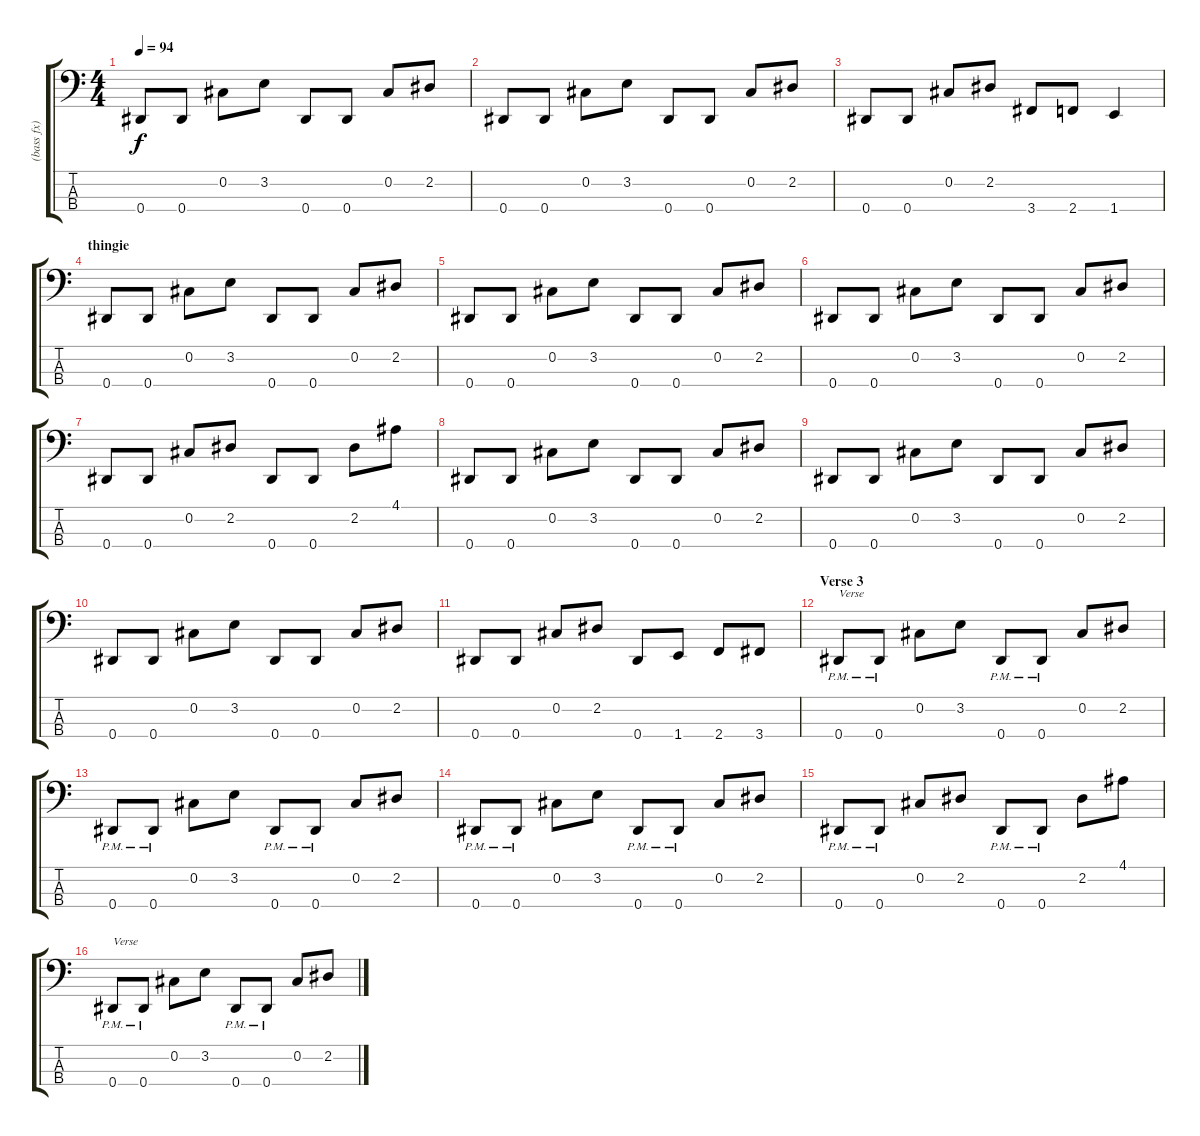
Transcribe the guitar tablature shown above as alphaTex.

\track ("(bass fx)" "(bass fx)") {instrument distortionguitar}
\staff {score tabs}
\tuning (Gb2 Db2 Ab1 Eb1) {hide}
\ts (4 4)
\tempo 94
\clef f4
\ks c
0.4.8{dy f} 0.4.8 0.2.8 3.2.8 0.4.8 0.4.8 0.2.8 2.2.8 |
0.4.8 0.4.8 0.2.8 3.2.8 0.4.8 0.4.8 0.2.8 2.2.8 |
0.4.8 0.4.8 0.2.8 2.2.8 3.4.8 2.4.8 1.4.4 |
\section ("" "thingie")
0.4.8 0.4.8 0.2.8 3.2.8 0.4.8 0.4.8 0.2.8 2.2.8 |
0.4.8 0.4.8 0.2.8 3.2.8 0.4.8 0.4.8 0.2.8 2.2.8 |
0.4.8 0.4.8 0.2.8 3.2.8 0.4.8 0.4.8 0.2.8 2.2.8 |
0.4.8 0.4.8 0.2.8 2.2.8 0.4.8 0.4.8 2.2.8 4.1.8 |
0.4.8 0.4.8 0.2.8 3.2.8 0.4.8 0.4.8 0.2.8 2.2.8 |
0.4.8 0.4.8 0.2.8 3.2.8 0.4.8 0.4.8 0.2.8 2.2.8 |
0.4.8 0.4.8 0.2.8 3.2.8 0.4.8 0.4.8 0.2.8 2.2.8 |
0.4.8 0.4.8 0.2.8 2.2.8 0.4.8 1.4.8 2.4.8 3.4.8 |
\section ("" "Verse 3")
0.4{pm}.8{txt "Verse"} 0.4{pm}.8 0.2.8 3.2.8 0.4{pm}.8 0.4{pm}.8 0.2.8 2.2.8 |
0.4{pm}.8 0.4{pm}.8 0.2.8 3.2.8 0.4{pm}.8 0.4{pm}.8 0.2.8 2.2.8 |
0.4{pm}.8 0.4{pm}.8 0.2.8 3.2.8 0.4{pm}.8 0.4{pm}.8 0.2.8 2.2.8 |
0.4{pm}.8 0.4{pm}.8 0.2.8 2.2.8 0.4{pm}.8 0.4{pm}.8 2.2.8 4.1.8 |
0.4{pm}.8{txt "Verse"} 0.4{pm}.8 0.2.8 3.2.8 0.4{pm}.8 0.4{pm}.8 0.2.8 2.2.8
